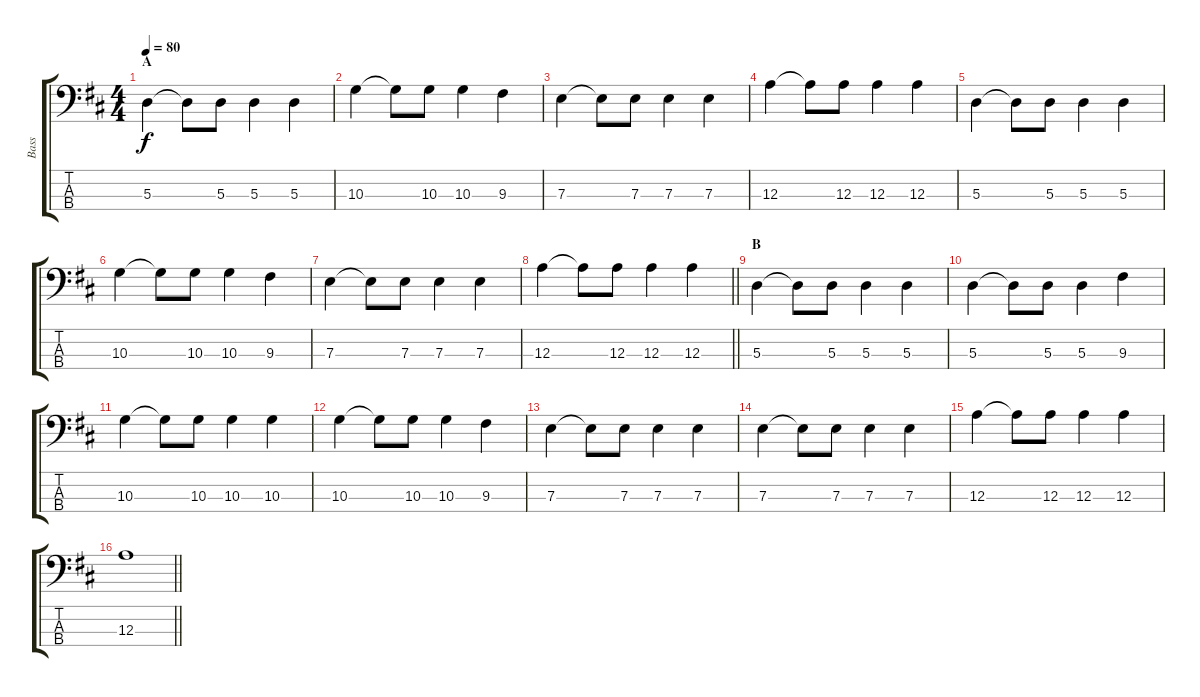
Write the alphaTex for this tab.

\track ("Bass" "Bass") {instrument electricbassfinger}
\staff {score tabs}
\tuning (G2 D2 A1 E1) {hide}
\ts (4 4)
\section ("" "A")
\tempo 80
\clef f4
\ks d
5.3.4{dy f} 5.3{t}.8 5.3.8 5.3.4 5.3.4 |
10.3.4 10.3{t}.8 10.3.8 10.3.4 9.3.4 |
7.3.4 7.3{t}.8 7.3.8 7.3.4 7.3.4 |
12.3.4 12.3{t}.8 12.3.8 12.3.4 12.3.4 |
5.3.4 5.3{t}.8 5.3.8 5.3.4 5.3.4 |
10.3.4 10.3{t}.8 10.3.8 10.3.4 9.3.4 |
7.3.4 7.3{t}.8 7.3.8 7.3.4 7.3.4 |
\barLineRight lightlight
12.3.4 12.3{t}.8 12.3.8 12.3.4 12.3.4 |
\section ("" "B")
5.3.4 5.3{t}.8 5.3.8 5.3.4 5.3.4 |
5.3.4 5.3{t}.8 5.3.8 5.3.4 9.3.4 |
10.3.4 10.3{t}.8 10.3.8 10.3.4 10.3.4 |
10.3.4 10.3{t}.8 10.3.8 10.3.4 9.3.4 |
7.3.4 7.3{t}.8 7.3.8 7.3.4 7.3.4 |
7.3.4 7.3{t}.8 7.3.8 7.3.4 7.3.4 |
12.3.4 12.3{t}.8 12.3.8 12.3.4 12.3.4 |
\barLineRight lightlight
12.3.1
